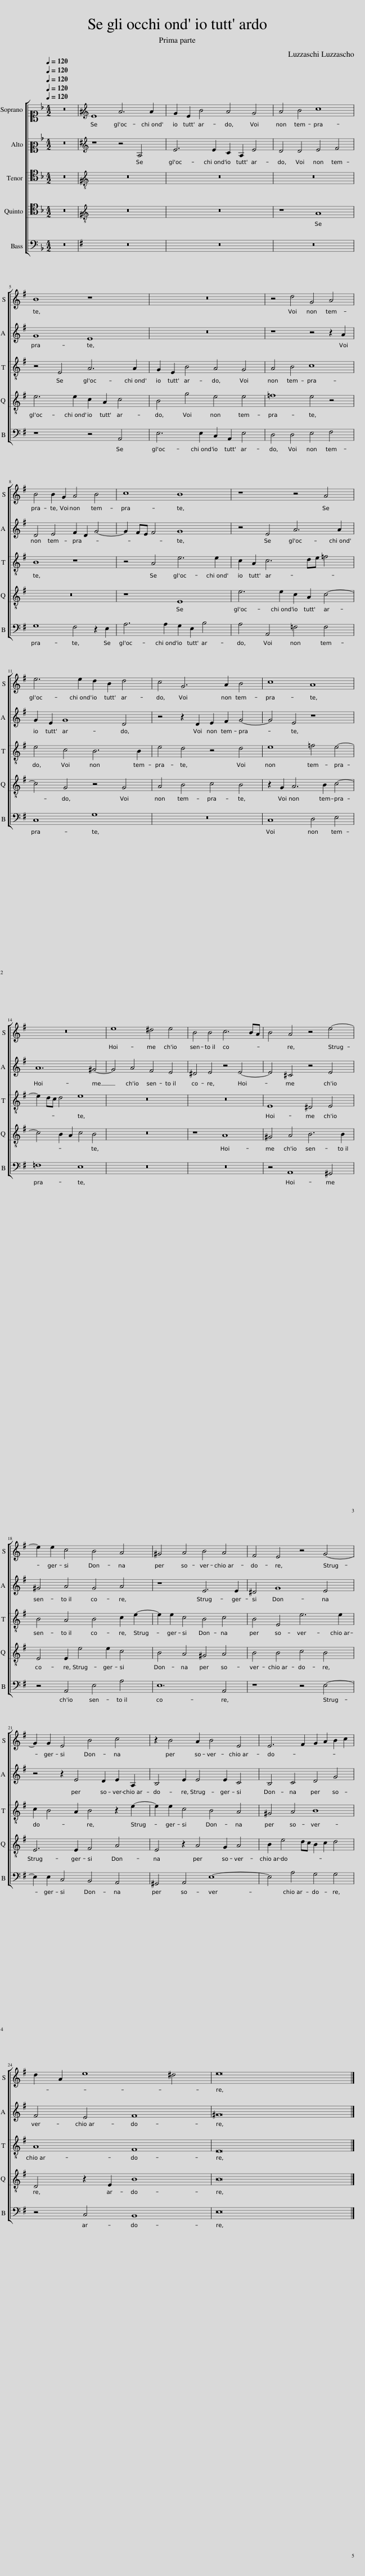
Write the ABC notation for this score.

X:1
%%score [ 1 2 [ 3 4 ] 5 ]
L:1/8
Q:1/4=120
M:4/2
I:linebreak $
K:F
V:1 alto1
V:2 alto2
V:3 tenor
V:4 tenor
V:5 bass
V:1
 z16 |[K:G][K:treble] E8 A6 A2 | G2 E2 B4 A4 G4 | A4 B4 c8 |$ B8 z8 | %5
 z16 | z4 d4 G4 A4 |$ B4 B2 G2 A4 B4 | c8 B8 | z8 z4 A4 |$ %10
 e6 e2 d2 B2 d4 | c4 G6 A2 B4 | c8 A8 |$ z16 | e8 ^d4 e4 | %15
 B4 B4 c6 BA | B4 A4 z4 e4- |$ e2 e2 c4 B4 A4 | ^G4 A4 B4 A4 | F4 E4 z4 G4- |$ %20
 G2 G2 E4 B4 c4 | z2 B4 A2 B4 E4 | E6 F2 G2 A2 B2 c2 |$ d2 A2 e8 ^d4 | e16 |] %25
V:2
 z16 |[K:G][K:treble] z8 z4 A,4 | E6 E2 C2 A,2 E4 | D4 D4 E4 F4 |$ G8 E8 | %5
 z16 | z8 z4 z2 A2 |$ D4 E4 F2 D2 G4- | G2 FE F4 G8 | z4 E4 A6 A2 |$ %10
 G2 E2 G8 D4 | z4 z2 D2 E2 F2 G4- | G4 E4 z8 |$ A12 ^G4- | G4 A4 F4 E4 | %15
 ^D4 E4 z4 E4- | E4 ^C4 z4 E4 |$ ^G4 A4 G4 A4 | z8 E6 E2 | ^D4 G8 E4 |$ %20
 z4 z2 E4 D2 E2 A,2 | B,4 E2 E4 E2 C4 | B,4 C4 D4 G4 |$ F4 E4 F8 | ^G16 |] %25
V:3
 z16 |[K:G][K:treble-8] z16 | z16 | z16 |$ z4 E4 A6 A2 | %5
 G2 E2 B4 A4 G4 | A4 B4 c8 |$ B8 z8 | z4 A4 e6 e2 | c2 A2 c6 de =f4 |$ %10
 e4 c4 B6 B2 | e4 d4 z4 d4 | e8 =f4 e4- |$ e2 dc d4 e8 | z16 | %15
 z16 | E8 ^D4 E4 |$ B4 A4 B4 c2 e2- | e2 e2 c4 B4 c4 | B4 E4 e6 e2 |$ %20
 c2 B4 A2 B4 z2 e2- | e2 e2 c4 B4 A4 | ^G4 A4 B8 |$ A8 F8 | E16 |] %25
V:4
 z16 |[K:G][K:treble-8] z16 | z16 | z8 A8 |$ e6 e2 c2 A2 c4 | %5
 B4 g4 e4 e4 | =f8 e4 z4 |$ z16 | z8 E8 | e6 e2 c2 A2 c4- |$ %10
 c4 G4 z4 G4 | A4 B4 c4 B4 | z2 G2 A6 B2 c4- |$ c4 B2 A2 c4 B4 | z16 | %15
 z8 A8 | ^G4 A4 B6 B2 |$ E4 E2 e4 e2 c4 | B4 A4 ^G4 A4 | B4 B4 c4 B4 |$ %20
 E6 E2 F4 A4 | E4 z2 A4 G2 A4 | B2 e4 dc B2 c2 d4 |$ D4 z2 E2 B8 | B16 |] %25
V:5
 z16 |[K:G] z16 | z16 | z16 |$ z8 z4 A,,4 | %5
 E,6 E,2 C,2 A,,2 E,4 | D,4 D,4 E,4 F,4 |$ G,8 F,4 z2 E,2 | A,6 A,2 G,2 E,2 B,4 | A,4 A,,4 =F,4 F,4 |$ %10
 C,8 G,8 | z16 | C,8 D,4 E,4 |$ =F,8 E,8 | z16 | %15
 z16 | z4 A,,8 ^G,,4 |$ z4 A,,4 E,4 A,4 | E,12 A,,4 | z8 z4 E,4- |$ %20
 E,2 E,2 C,4 B,,4 A,,4 | ^G,,4 A,,4 E,8- | E,4 A,4 G,4 G,4 |$ z4 C,4 B,,8 | E,16 |] %25
